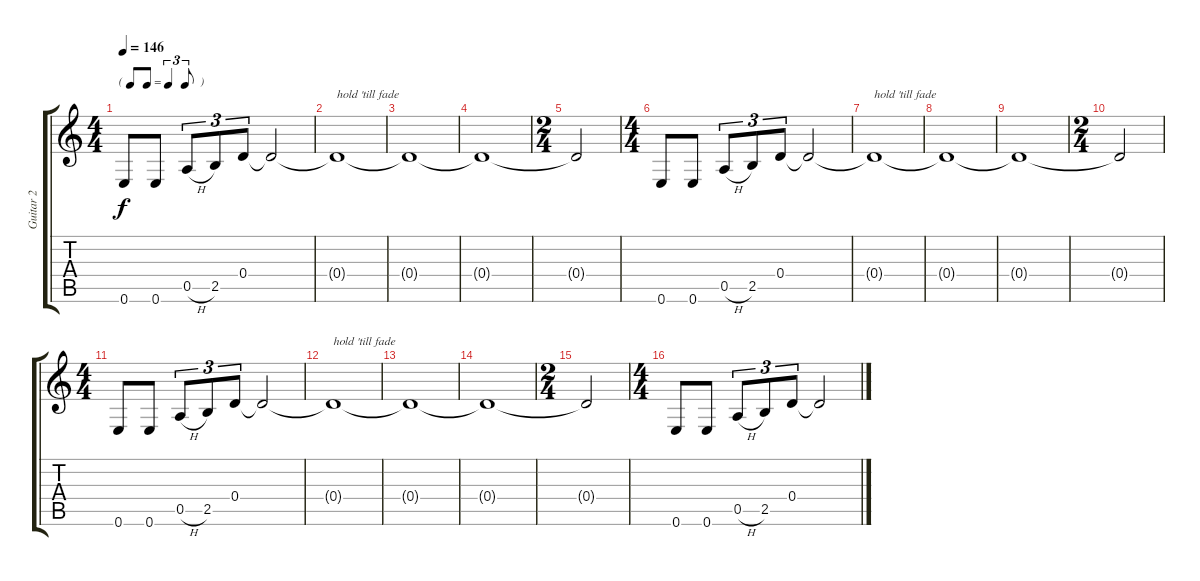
\track ("Guitar 2" "Guitar 2") {instrument overdrivenguitar}
\staff {score tabs}
\tuning (E4 B3 G3 D3 A2 E2) {hide}
\ts (4 4)
\tf triplet8th
\tempo 146
\clef g2
\ks c
0.6.8{dy f} 0.6.8 0.5{h}.8{tu (3 2)} 2.5.8{tu (3 2)} 0.4.8{tu (3 2)} 0.4{t}.2 |
0.4{t}.1{txt "hold 'till fade"} |
0.4{t}.1 |
0.4{t}.1 |
\ts (2 4)
0.4{t}.2 |
\ts (4 4)
0.6.8 0.6.8 0.5{h}.8{tu (3 2)} 2.5.8{tu (3 2)} 0.4.8{tu (3 2)} 0.4{t}.2 |
0.4{t}.1{txt "hold 'till fade"} |
0.4{t}.1 |
0.4{t}.1 |
\ts (2 4)
0.4{t}.2 |
\ts (4 4)
0.6.8 0.6.8 0.5{h}.8{tu (3 2)} 2.5.8{tu (3 2)} 0.4.8{tu (3 2)} 0.4{t}.2 |
0.4{t}.1{txt "hold 'till fade"} |
0.4{t}.1 |
0.4{t}.1 |
\ts (2 4)
0.4{t}.2 |
\ts (4 4)
0.6.8 0.6.8 0.5{h}.8{tu (3 2)} 2.5.8{tu (3 2)} 0.4.8{tu (3 2)} 0.4{t}.2
